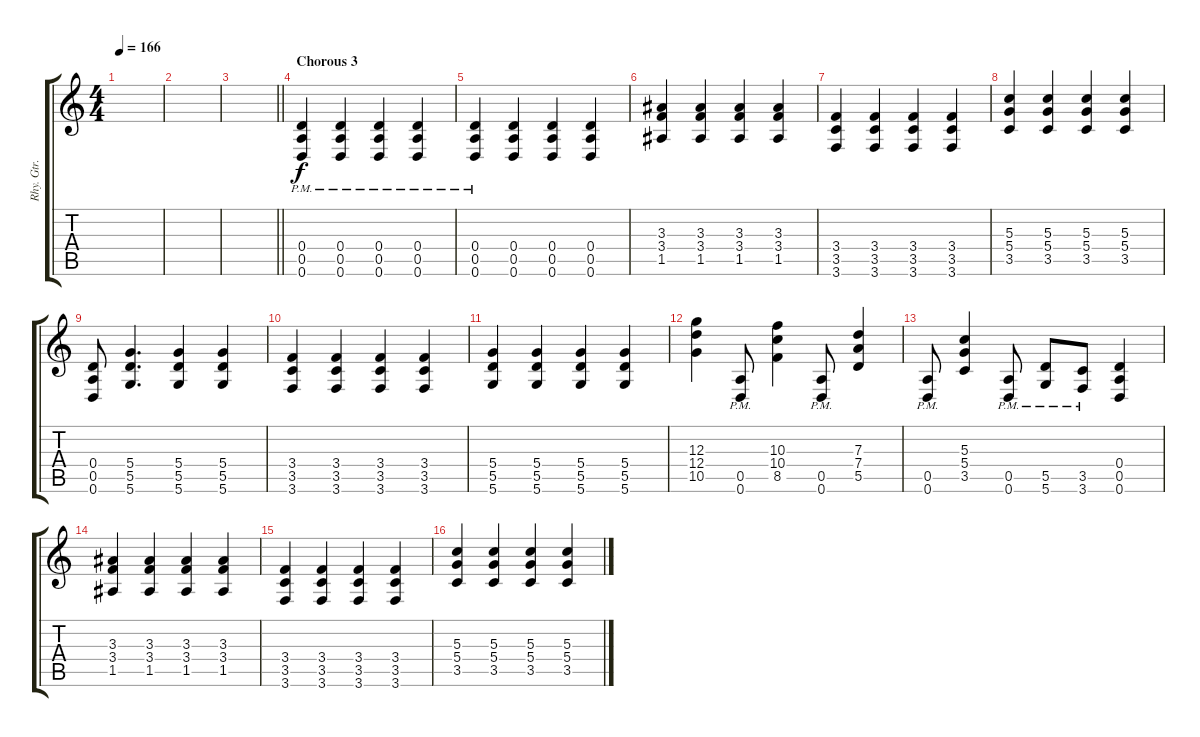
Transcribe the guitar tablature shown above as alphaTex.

\track ("Rhy. Gtr. 2" "Rhy. Gtr. ") {instrument distortionguitar}
\staff {score tabs}
\tuning (E4 B3 G3 D3 A2 D2) {hide}
\ts (4 4)
\tempo 166
\clef g2
\ks c
|
|
\barLineRight lightlight
|
\section ("" "Chorous 3")
(0.4{pm} 0.5{pm} 0.6{pm}).4 (0.4{pm} 0.5{pm} 0.6{pm}).4 (0.4{pm} 0.5{pm} 0.6{pm}).4 (0.4{pm} 0.5{pm} 0.6{pm}).4 |
(0.4{pm} 0.5{pm} 0.6{pm}).4 (0.4 0.5 0.6).4 (0.4 0.5 0.6).4 (0.4 0.5 0.6).4 |
(3.3 3.4 1.5).4 (3.3 3.4 1.5).4 (3.3 3.4 1.5).4 (3.3 3.4 1.5).4 |
(3.4 3.5 3.6).4 (3.4 3.5 3.6).4 (3.4 3.5 3.6).4 (3.4 3.5 3.6).4 |
(5.3 5.4 3.5).4 (5.3 5.4 3.5).4 (5.3 5.4 3.5).4 (5.3 5.4 3.5).4 |
(0.4 0.5 0.6).8 (5.4 5.5 5.6).4{d} (5.4 5.5 5.6).4 (5.4 5.5 5.6).4 |
(3.4 3.5 3.6).4 (3.4 3.5 3.6).4 (3.4 3.5 3.6).4 (3.4 3.5 3.6).4 |
(5.4 5.5 5.6).4 (5.4 5.5 5.6).4 (5.4 5.5 5.6).4 (5.4 5.5 5.6).4 |
(12.3 12.4 10.5).4 (0.5{pm} 0.6{pm}).8 (10.3 10.4 8.5).4 (0.5{pm} 0.6{pm}).8 (7.3 7.4 5.5).4 |
(0.5{pm} 0.6{pm}).8 (5.3 5.4 3.5).4 (0.5{pm} 0.6{pm}).8 (5.5{pm} 5.6{pm}).8 (3.5{pm} 3.6{pm}).8 (0.4 0.5 0.6).4 |
(3.3 3.4 1.5).4 (3.3 3.4 1.5).4 (3.3 3.4 1.5).4 (3.3 3.4 1.5).4 |
(3.4 3.5 3.6).4 (3.4 3.5 3.6).4 (3.4 3.5 3.6).4 (3.4 3.5 3.6).4 |
(5.3 5.4 3.5).4 (5.3 5.4 3.5).4 (5.3 5.4 3.5).4 (5.3 5.4 3.5).4
